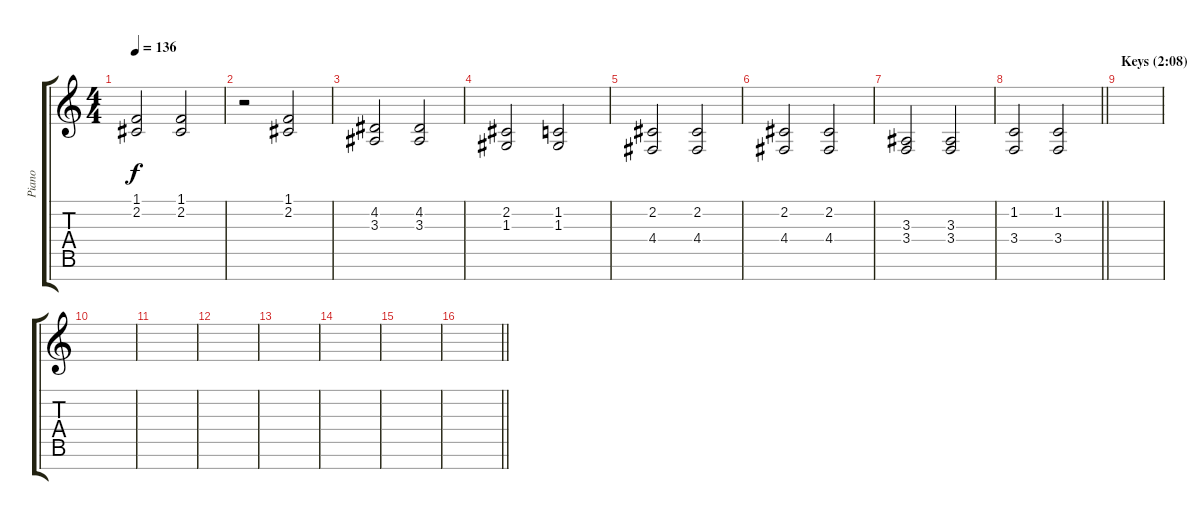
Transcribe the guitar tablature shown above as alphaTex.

\track ("Piano" "Piano") {instrument acousticgrandpiano}
\staff {score tabs}
\tuning (E4 B3 G3 D3 A2 E2 B1) {hide}
\ts (4 4)
\tempo 136
\clef g2
\ks c
(1.1 2.2).2{dy f} (1.1 2.2).2 |
r.2 (1.1 2.2).2 |
(4.2 3.3).2 (4.2 3.3).2 |
(2.2 1.3).2 (1.2 1.3).2 |
(2.2 4.4).2 (2.2 4.4).2 |
(2.2 4.4).2 (2.2 4.4).2 |
(3.3 3.4).2 (3.3 3.4).2 |
\barLineRight lightlight
(1.2 3.4).2 (1.2 3.4).2 |
\section ("" "Keys (2:08)")
|
|
|
|
|
|
|
\barLineRight lightlight
